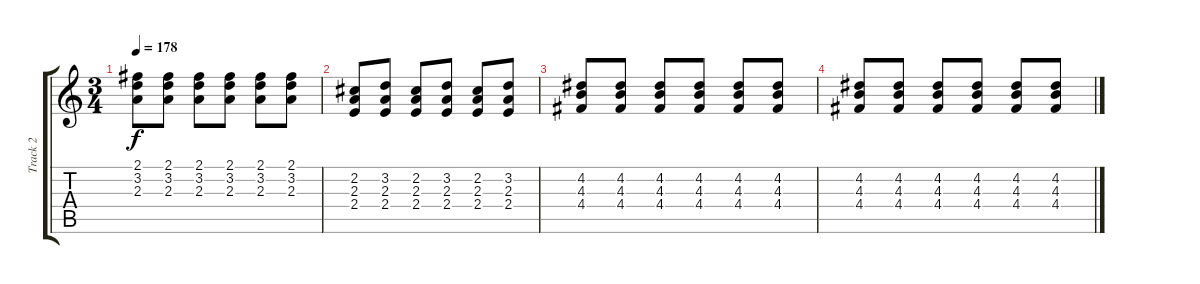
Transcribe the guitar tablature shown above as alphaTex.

\track ("Track 2" "Track 2") {instrument acousticguitarsteel}
\staff {score tabs}
\tuning (E4 B3 G3 D3 A2 E2) {hide}
\ts (3 4)
\tempo 178
\clef g2
\ks c
(2.1 3.2 2.3).8{dy f} (2.1 3.2 2.3).8 (2.1 3.2 2.3).8 (2.1 3.2 2.3).8 (2.1 3.2 2.3).8 (2.1 3.2 2.3).8 |
(2.2 2.3 2.4).8 (3.2 2.3 2.4).8 (2.2 2.3 2.4).8 (3.2 2.3 2.4).8 (2.2 2.3 2.4).8 (3.2 2.3 2.4).8 |
(4.2 4.3 4.4).8 (4.2 4.3 4.4).8 (4.2 4.3 4.4).8 (4.2 4.3 4.4).8 (4.2 4.3 4.4).8 (4.2 4.3 4.4).8 |
(4.2 4.3 4.4).8 (4.2 4.3 4.4).8 (4.2 4.3 4.4).8 (4.2 4.3 4.4).8 (4.2 4.3 4.4).8 (4.2 4.3 4.4).8
